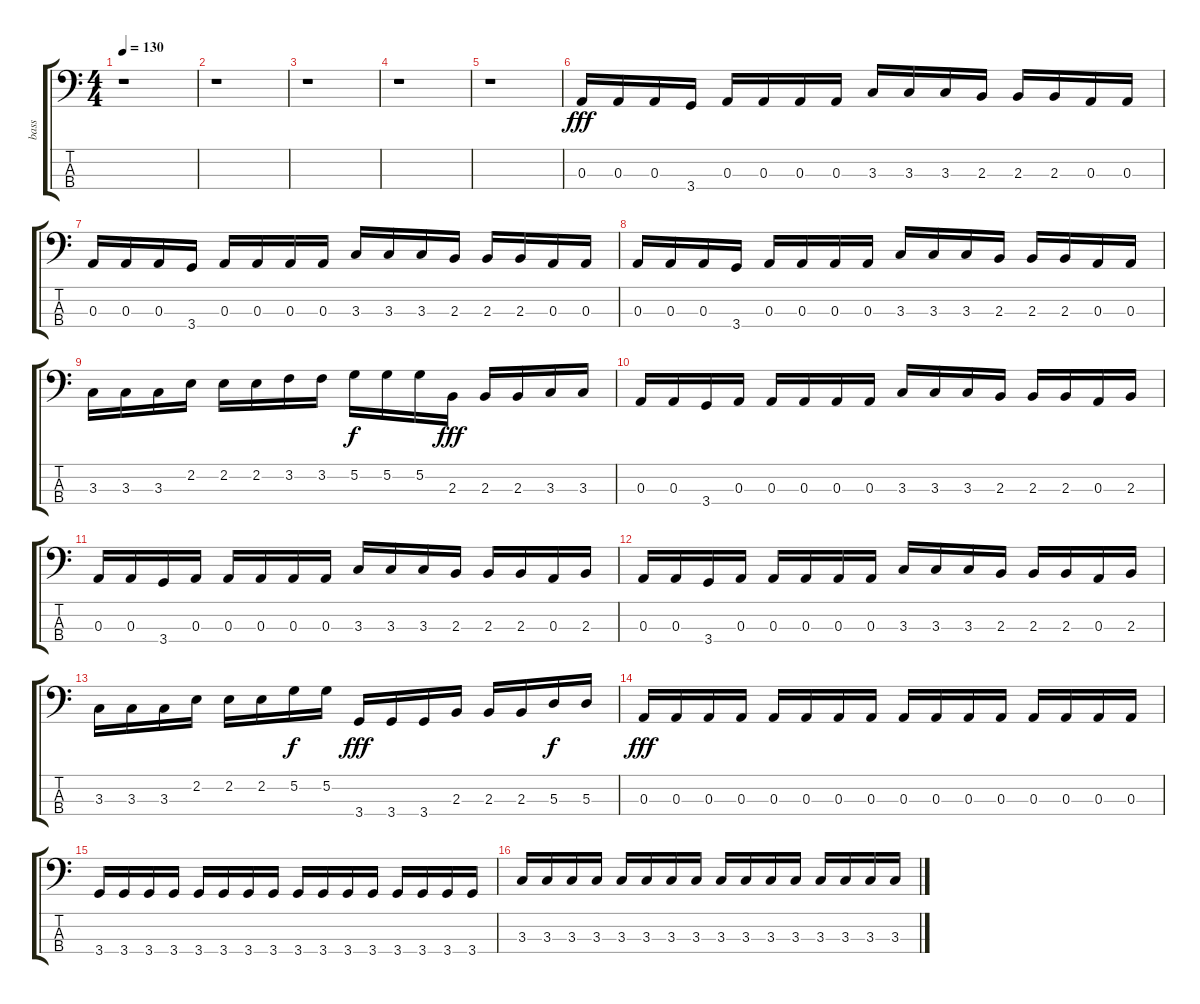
\track ("bass" "bass") {instrument electricbassfinger}
\staff {score tabs}
\tuning (G2 D2 A1 E1) {hide}
\ts (4 4)
\tempo 130
\clef f4
\ks c
r.1{dy fff instrument electricbassfinger} |
r.1 |
r.1 |
r.1 |
r.1 |
0.3.16 0.3.16 0.3.16 3.4.16 0.3.16 0.3.16 0.3.16 0.3.16 3.3.16 3.3.16 3.3.16 2.3.16 2.3.16 2.3.16 0.3.16 0.3.16 |
0.3.16 0.3.16 0.3.16 3.4.16 0.3.16 0.3.16 0.3.16 0.3.16 3.3.16 3.3.16 3.3.16 2.3.16 2.3.16 2.3.16 0.3.16 0.3.16 |
0.3.16 0.3.16 0.3.16 3.4.16 0.3.16 0.3.16 0.3.16 0.3.16 3.3.16 3.3.16 3.3.16 2.3.16 2.3.16 2.3.16 0.3.16 0.3.16 |
3.3.16 3.3.16 3.3.16 2.2.16 2.2.16 2.2.16 3.2.16 3.2.16 5.2.16{dy f} 5.2.16 5.2.16 2.3.16{dy fff} 2.3.16 2.3.16 3.3.16 3.3.16 |
0.3.16 0.3.16 3.4.16 0.3.16 0.3.16 0.3.16 0.3.16 0.3.16 3.3.16 3.3.16 3.3.16 2.3.16 2.3.16 2.3.16 0.3.16 2.3.16 |
0.3.16 0.3.16 3.4.16 0.3.16 0.3.16 0.3.16 0.3.16 0.3.16 3.3.16 3.3.16 3.3.16 2.3.16 2.3.16 2.3.16 0.3.16 2.3.16 |
0.3.16 0.3.16 3.4.16 0.3.16 0.3.16 0.3.16 0.3.16 0.3.16 3.3.16 3.3.16 3.3.16 2.3.16 2.3.16 2.3.16 0.3.16 2.3.16 |
3.3.16 3.3.16 3.3.16 2.2.16 2.2.16 2.2.16 5.2.16{dy f} 5.2.16 3.4.16{dy fff} 3.4.16 3.4.16 2.3.16 2.3.16 2.3.16 5.3.16{dy f} 5.3.16 |
0.3.16{dy fff} 0.3.16 0.3.16 0.3.16 0.3.16 0.3.16 0.3.16 0.3.16 0.3.16 0.3.16 0.3.16 0.3.16 0.3.16 0.3.16 0.3.16 0.3.16 |
3.4.16 3.4.16 3.4.16 3.4.16 3.4.16 3.4.16 3.4.16 3.4.16 3.4.16 3.4.16 3.4.16 3.4.16 3.4.16 3.4.16 3.4.16 3.4.16 |
3.3.16 3.3.16 3.3.16 3.3.16 3.3.16 3.3.16 3.3.16 3.3.16 3.3.16 3.3.16 3.3.16 3.3.16 3.3.16 3.3.16 3.3.16 3.3.16
